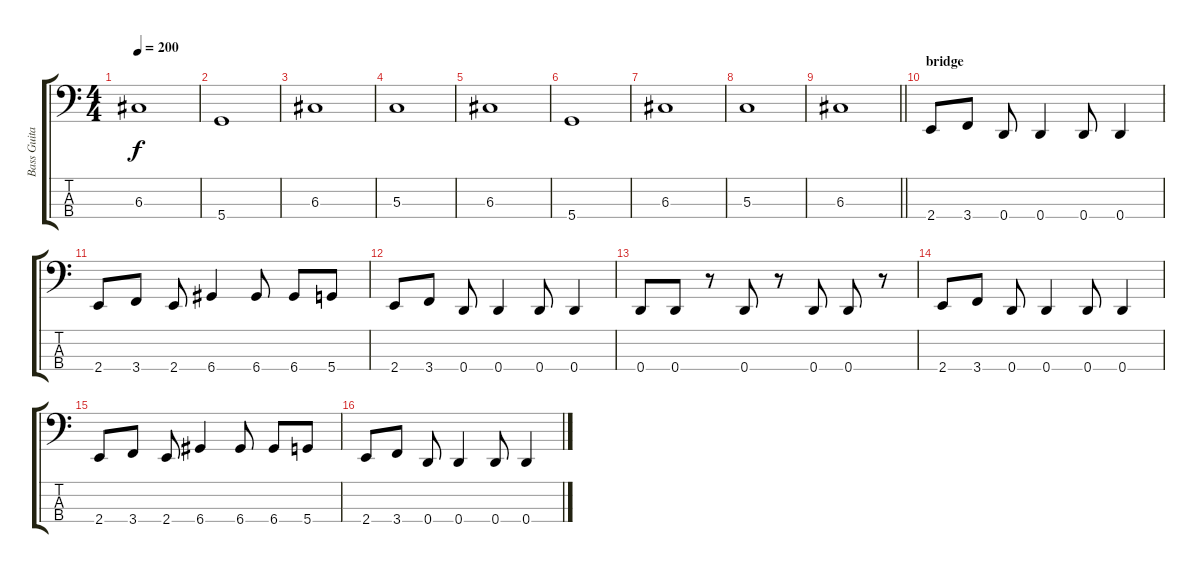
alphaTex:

\track ("Bass Guitar" "Bass Guita") {instrument electricbassfinger}
\staff {score tabs}
\tuning (F2 C2 G1 D1) {hide}
\ts (4 4)
\tempo 200
\clef f4
\ks c
6.3.1{dy f} |
5.4.1 |
6.3.1 |
5.3.1 |
6.3.1 |
5.4.1 |
6.3.1 |
5.3.1 |
\barLineRight lightlight
6.3.1 |
\section ("" "bridge")
2.4.8 3.4.8 0.4.8 0.4.4 0.4.8 0.4.4 |
2.4.8 3.4.8 2.4.8 6.4.4 6.4.8 6.4.8 5.4.8 |
2.4.8 3.4.8 0.4.8 0.4.4 0.4.8 0.4.4 |
0.4.8 0.4.8 r.8 0.4.8 r.8 0.4.8 0.4.8 r.8 |
2.4.8 3.4.8 0.4.8 0.4.4 0.4.8 0.4.4 |
2.4.8 3.4.8 2.4.8 6.4.4 6.4.8 6.4.8 5.4.8 |
2.4.8 3.4.8 0.4.8 0.4.4 0.4.8 0.4.4
